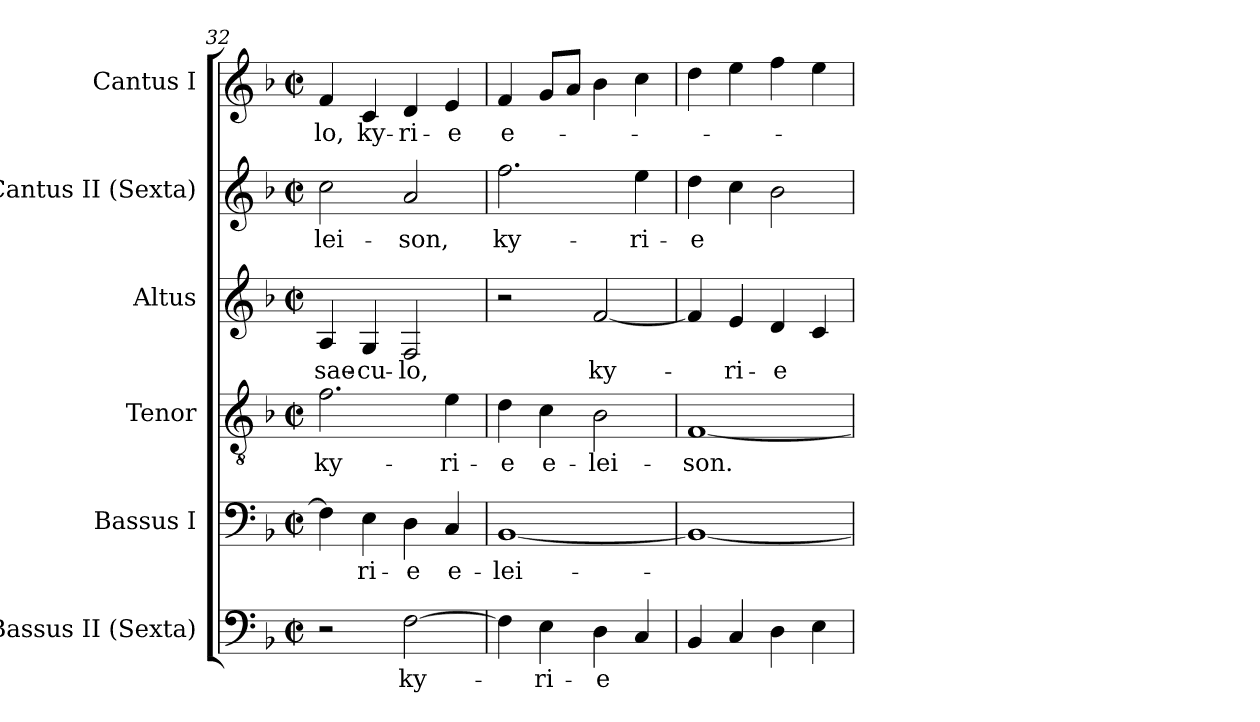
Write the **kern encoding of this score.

**kern	**text	**kern	**text	**kern	**text	**kern	**text	**kern	**text	**kern	**text
*part6	*part6	*part5	*part5	*part4	*part4	*part3	*part3	*part2	*part2	*part1	*part1
*staff6	*staff6	*staff5	*staff5	*staff4	*staff4	*staff3	*staff3	*staff2	*staff2	*staff1	*staff1
*I"Bassus II (Sexta)	*	*I"Bassus I	*	*I"Tenor	*	*I"Altus	*	*I"Cantus II (Sexta)	*	*I"Cantus I	*
*I'B.	*	*I'B.	*	*I'T.	*	*I'A.	*	*I'S.	*	*I'S.	*
*clefF4	*	*clefF4	*	*clefGv2	*	*clefG2	*	*clefG2	*	*clefG2	*
*	*	*	*	*ITrd7c12	*	*	*	*	*	*	*
*k[b-]	*	*k[b-]	*	*k[b-]	*	*k[b-]	*	*k[b-]	*	*k[b-]	*
*F:	*	*F:	*	*F:	*	*F:	*	*F:	*	*F:	*
*M2/2	*	*M2/2	*	*M2/2	*	*M2/2	*	*M2/2	*	*M2/2	*
*met(c|)	*	*met(c|)	*	*met(c|)	*	*met(c|)	*	*met(c|)	*	*met(c|)	*
=32	=32	=32	=32	=32	=32	=32	=32	=32	=32	=32	=32
!	!	!	!	!	!LO:LY:b:color=#000000	!	!	!	!	!	!
!	!	!	!	!	!	!	!LO:LY:b:color=#000000	!	!	!	!
!	!	!	!	!	!	!	!	!	!LO:LY:b:color=#000000	!	!
!	!	!	!	!	!	!	!	!	!	!	!LO:LY:b:color=#000000
2r	.	4Fi\]	.	2.Fi\	ky-	4Ai/	sae-	2cci\	-lei-	4fi/	-lo,
!	!	!	!LO:LY:b:color=#000000	!	!	!	!	!	!	!	!
!	!	!	!	!	!	!	!LO:LY:b:color=#000000	!	!	!	!
!	!	!	!	!	!	!	!	!	!	!	!LO:LY:b:color=#000000
.	.	4Ei\	-ri-	.	.	4Gi/	-cu-	.	.	4ci/	ky-
!	!LO:LY:b:color=#000000	!	!	!	!	!	!	!	!	!	!
!	!	!	!LO:LY:b:color=#000000	!	!	!	!	!	!	!	!
!	!	!	!	!	!	!	!LO:LY:b:color=#000000	!	!	!	!
!	!	!	!	!	!	!	!	!	!LO:LY:b:color=#000000	!	!
!	!	!	!	!	!	!	!	!	!	!	!LO:LY:b:color=#000000
[>2Fi\	ky-	4Di\	-e	.	.	2Fi/	-lo,	2ai/	-son,	4di/	-ri-
!	!	!	!LO:LY:b:color=#000000	!	!	!	!	!	!	!	!
!	!	!	!	!	!LO:LY:b:color=#000000	!	!	!	!	!	!
!	!	!	!	!	!	!	!	!	!	!	!LO:LY:b:color=#000000
.	.	4Ci/	e-	4Ei\	-ri-	.	.	.	.	4ei/	-e
=33	=33	=33	=33	=33	=33	=33	=33	=33	=33	=33	=33
!	!	!	!LO:LY:b:color=#000000	!	!	!	!	!	!	!	!
!	!	!	!	!	!LO:LY:b:color=#000000	!	!	!	!	!	!
!	!	!	!	!	!	!	!	!	!LO:LY:b:color=#000000	!	!
!	!	!	!	!	!	!	!	!	!	!	!LO:LY:b:color=#000000
4Fi\]	.	[<1BB-i	-lei-	4Di\	-e	2r	.	2.ffi\	ky-	4fi/	e-
!	!LO:LY:b:color=#000000	!	!	!	!	!	!	!	!	!	!
!	!	!	!	!	!LO:LY:b:color=#000000	!	!	!	!	!	!
4Ei\	-ri-	.	.	4Ci\	e-	.	.	.	.	8gi/L	.
.	.	.	.	.	.	.	.	.	.	8ai/J	.
!	!LO:LY:b:color=#000000	!	!	!	!	!	!	!	!	!	!
!	!	!	!	!	!LO:LY:b:color=#000000	!	!	!	!	!	!
!	!	!	!	!	!	!	!LO:LY:b:color=#000000	!	!	!	!
4Di\	-e	.	.	2BB-i\	-lei-	[<2fi/	ky-	.	.	4b-i\	.
!	!	!	!	!	!	!	!	!	!LO:LY:b:color=#000000	!	!
4Ci/	.	.	.	.	.	.	.	4eei\	-ri-	4cci\	.
=34	=34	=34	=34	=34	=34	=34	=34	=34	=34	=34	=34
!	!	!	!	!	!LO:LY:b:color=#000000	!	!	!	!	!	!
!	!	!	!	!	!	!	!	!	!LO:LY:b:color=#000000	!	!
4BB-i/	.	1BB-i_<	.	[<1FFi	-son.	4fi/]	.	4ddi\	-e	4ddi\	.
!	!	!	!	!	!	!	!LO:LY:b:color=#000000	!	!	!	!
4Ci/	.	.	.	.	.	4ei/	-ri-	4cci\	.	4eei\	.
!	!	!	!	!	!	!	!LO:LY:b:color=#000000	!	!	!	!
4Di\	.	.	.	.	.	4di/	-e	2b-i\	.	4ffi\	.
4Ei\	.	.	.	.	.	4ci/	.	.	.	4eei\	.
=	=	=	=	=	=	=	=	=	=	=	=
*-	*-	*-	*-	*-	*-	*-	*-	*-	*-	*-	*-
